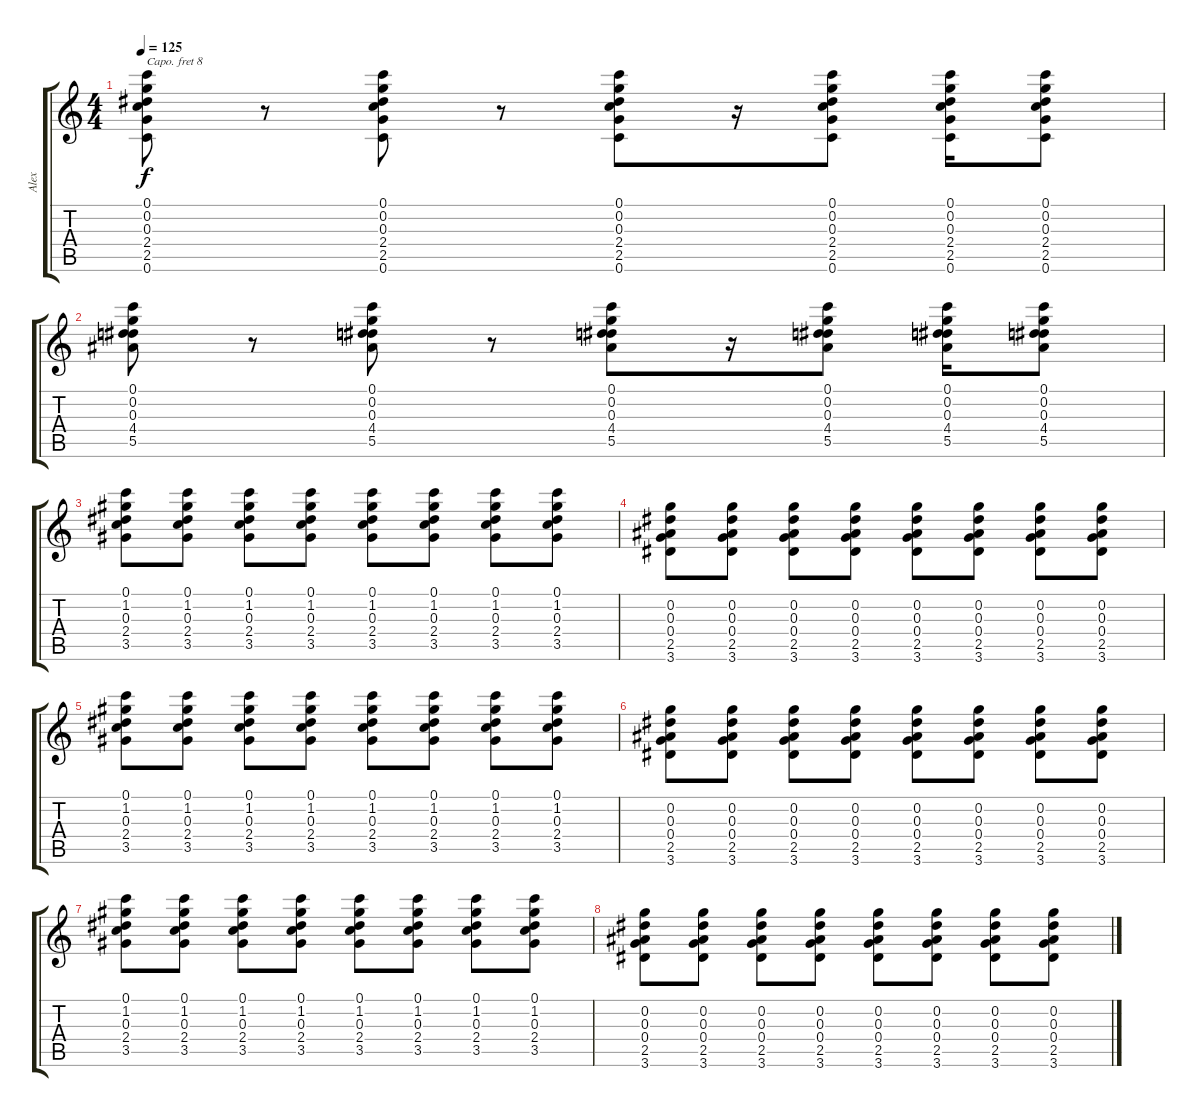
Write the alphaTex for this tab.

\track ("Alex" "Alex") {instrument distortionguitar}
\staff {score tabs}
\capo 8
\tuning (E4 B3 G3 D3 A2 E2) {hide}
\ts (4 4)
\tempo 125
\clef g2
\ks c
(0.1 0.2 0.3 2.4 2.5 0.6).8{dy f} r.8 (0.1 0.2 0.3 2.4 2.5 0.6).8 r.8 (0.1 0.2 0.3 2.4 2.5 0.6).8 r.16 (0.1 0.2 0.3 2.4 2.5 0.6).8 (0.1 0.2 0.3 2.4 2.5 0.6).16 (0.1 0.2 0.3 2.4 2.5 0.6).8 |
(0.1 0.2 0.3 4.4 5.5).8 r.8 (0.1 0.2 0.3 4.4 5.5).8 r.8 (0.1 0.2 0.3 4.4 5.5).8 r.16 (0.1 0.2 0.3 4.4 5.5).8 (0.1 0.2 0.3 4.4 5.5).16 (0.1 0.2 0.3 4.4 5.5).8 |
(0.1 1.2 0.3 2.4 3.5).8 (0.1 1.2 0.3 2.4 3.5).8 (0.1 1.2 0.3 2.4 3.5).8 (0.1 1.2 0.3 2.4 3.5).8 (0.1 1.2 0.3 2.4 3.5).8 (0.1 1.2 0.3 2.4 3.5).8 (0.1 1.2 0.3 2.4 3.5).8 (0.1 1.2 0.3 2.4 3.5).8 |
(0.2 0.3 0.4 2.5 3.6).8 (0.2 0.3 0.4 2.5 3.6).8 (0.2 0.3 0.4 2.5 3.6).8 (0.2 0.3 0.4 2.5 3.6).8 (0.2 0.3 0.4 2.5 3.6).8 (0.2 0.3 0.4 2.5 3.6).8 (0.2 0.3 0.4 2.5 3.6).8 (0.2 0.3 0.4 2.5 3.6).8 |
(0.1 1.2 0.3 2.4 3.5).8 (0.1 1.2 0.3 2.4 3.5).8 (0.1 1.2 0.3 2.4 3.5).8 (0.1 1.2 0.3 2.4 3.5).8 (0.1 1.2 0.3 2.4 3.5).8 (0.1 1.2 0.3 2.4 3.5).8 (0.1 1.2 0.3 2.4 3.5).8 (0.1 1.2 0.3 2.4 3.5).8 |
(0.2 0.3 0.4 2.5 3.6).8 (0.2 0.3 0.4 2.5 3.6).8 (0.2 0.3 0.4 2.5 3.6).8 (0.2 0.3 0.4 2.5 3.6).8 (0.2 0.3 0.4 2.5 3.6).8 (0.2 0.3 0.4 2.5 3.6).8 (0.2 0.3 0.4 2.5 3.6).8 (0.2 0.3 0.4 2.5 3.6).8 |
(0.1 1.2 0.3 2.4 3.5).8 (0.1 1.2 0.3 2.4 3.5).8 (0.1 1.2 0.3 2.4 3.5).8 (0.1 1.2 0.3 2.4 3.5).8 (0.1 1.2 0.3 2.4 3.5).8 (0.1 1.2 0.3 2.4 3.5).8 (0.1 1.2 0.3 2.4 3.5).8 (0.1 1.2 0.3 2.4 3.5).8 |
(0.2 0.3 0.4 2.5 3.6).8 (0.2 0.3 0.4 2.5 3.6).8 (0.2 0.3 0.4 2.5 3.6).8 (0.2 0.3 0.4 2.5 3.6).8 (0.2 0.3 0.4 2.5 3.6).8 (0.2 0.3 0.4 2.5 3.6).8 (0.2 0.3 0.4 2.5 3.6).8 (0.2 0.3 0.4 2.5 3.6).8
